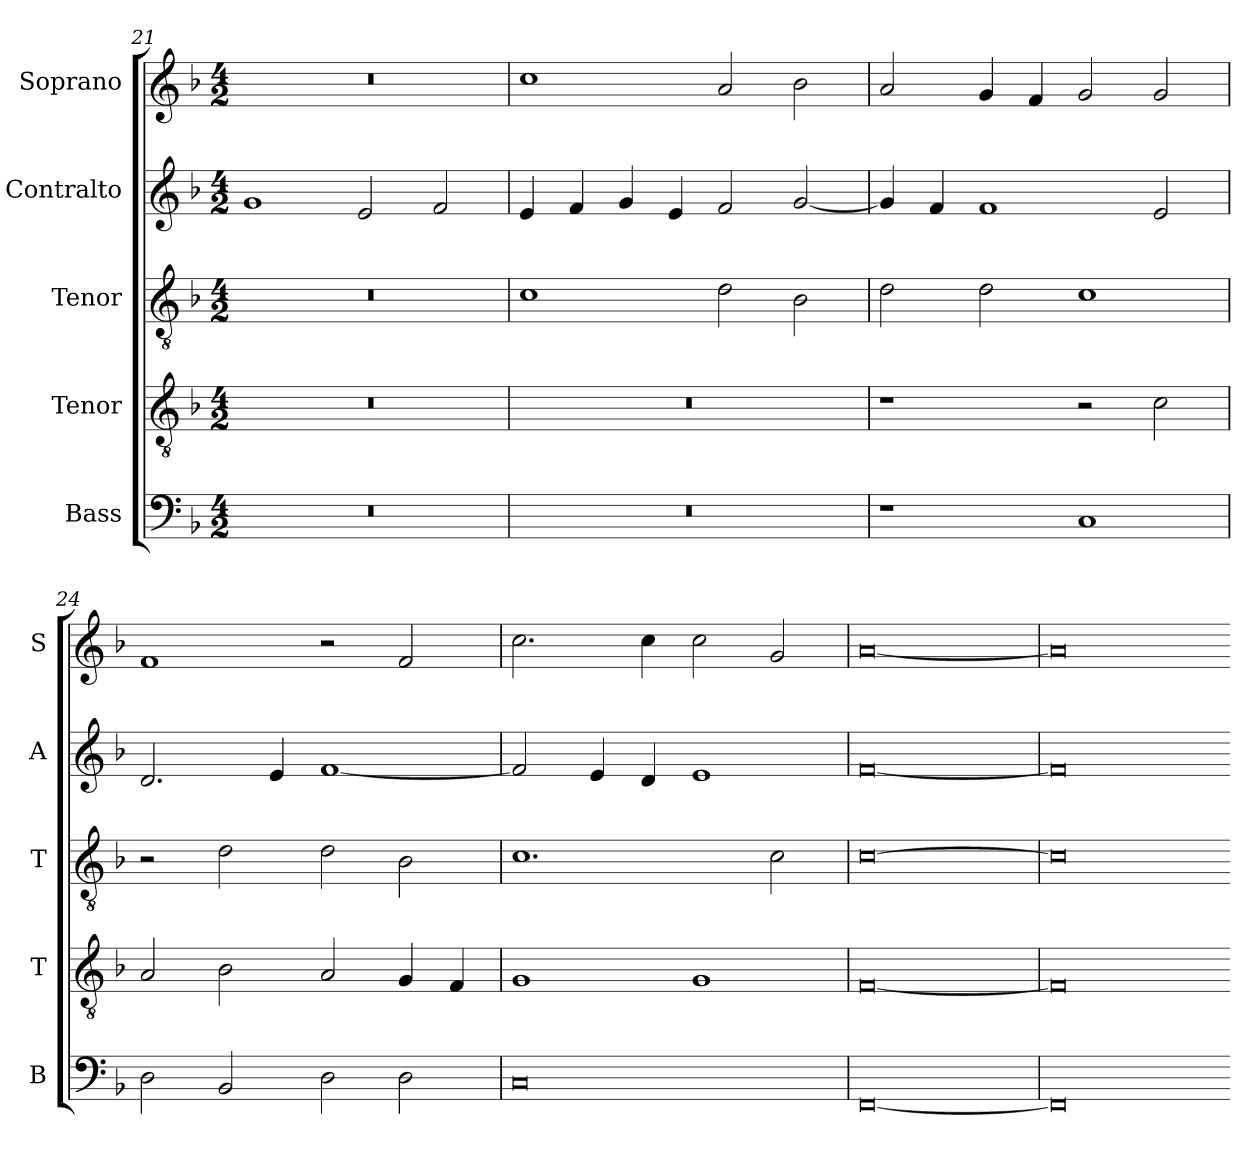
**kern	**kern	**kern	**kern	**kern
*part5	*part4	*part3	*part2	*part1
*staff5	*staff4	*staff3	*staff2	*staff1
*I"Bass	*I"Tenor	*I"Tenor	*I"Contralto	*I"Soprano
*I'B	*I'T	*I'T	*I'A	*I'S
*clefF4	*clefGv2	*clefGv2	*clefG2	*clefG2
*k[b-]	*k[b-]	*k[b-]	*k[b-]	*k[b-]
*F:ion	*F:ion	*F:ion	*F:ion	*F:ion
*M4/2	*M4/2	*M4/2	*M4/2	*M4/2
=21	=21	=21	=21	=21
0r	0r	0r	1g	0r
.	.	.	2e	.
.	.	.	2f	.
=22	=22	=22	=22	=22
0r	0r	1c	4e	1cc
.	.	.	4f	.
.	.	.	4g	.
.	.	.	4e	.
.	.	2d	2f	2a
.	.	2B-	[2g	2b-
=23	=23	=23	=23	=23
1r	1r	2d	4g]	2a
.	.	.	4f	.
.	.	2d	1f	4g
.	.	.	.	4f
1C	2r	1c	.	2g
.	2c	.	2e	2g
=24	=24	=24	=24	=24
2D	2A	2r	2.d	1f
2BB-	2B-	2d	.	.
.	.	.	4e	.
2D	2A	2d	[1f	2r
2D	4G	2B-	.	2f
.	4F	.	.	.
=25	=25	=25	=25	=25
0C	1G	1.c	2f]	2.cc
.	.	.	4e	.
.	.	.	4d	4cc
.	1G	.	1e	2cc
.	.	2c	.	2g
=26	=26	=26	=26	=26
[0FF	[0F	[0c	[0f	[0a
=27	=27	=27	=27	=27
0FF]	0F]	0c]	0f]	0a]
=-	=-	=-	=-	=-
*-	*-	*-	*-	*-
